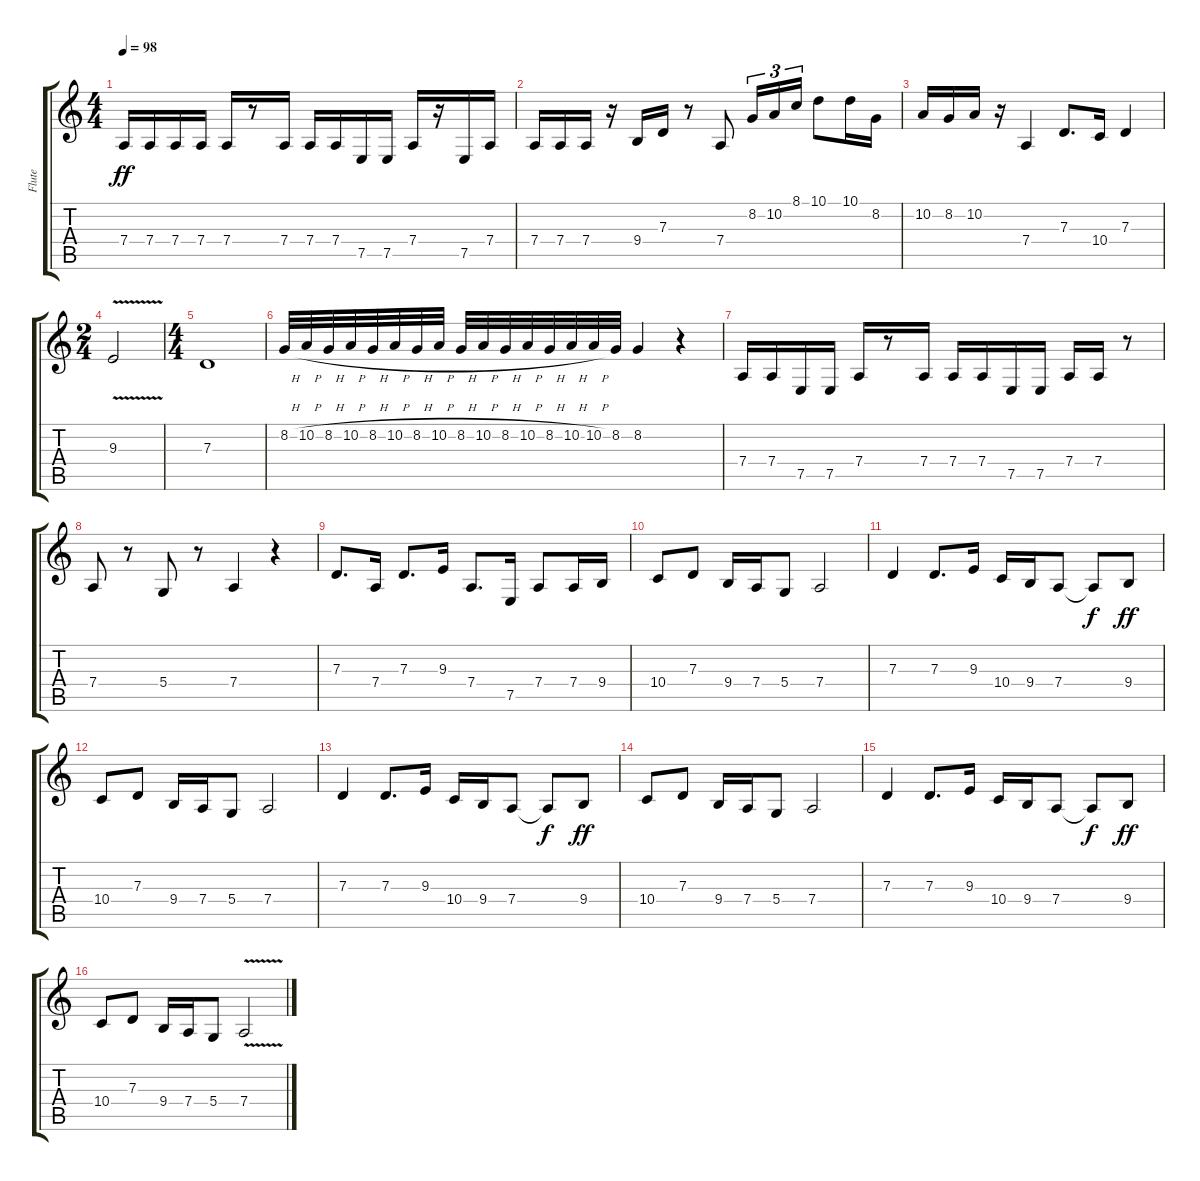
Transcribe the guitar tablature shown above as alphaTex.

\track ("Flute" "Flute") {instrument flute}
\staff {score tabs}
\tuning (E4 B3 G3 D3 A2 E2) {hide}
\ts (4 4)
\tempo 98
\clef g2
\ks c
7.4.16{dy ff} 7.4.16 7.4.16 7.4.16 7.4.16 r.8 7.4.16 7.4.16 7.4.16 7.5.16 7.5.16 7.4.16 r.16 7.5.16 7.4.16 |
7.4.16 7.4.16 7.4.16 r.16 9.4.16 7.3.16 r.8 7.4.8 8.2.16{tu (3 2)} 10.2.16{tu (3 2)} 8.1.16{tu (3 2)} 10.1.8 10.1.16 8.2.16 |
10.2.16 8.2.16 10.2.16 r.16 7.4.4 7.3.8{d} 10.4.16 7.3.4 |
\ts (2 4)
9.3{v}.2 |
\ts (4 4)
7.3.1 |
8.2{h}.32 10.2{h}.32 8.2{h}.32 10.2{h}.32 8.2{h}.32 10.2{h}.32 8.2{h}.32 10.2{h}.32 8.2{h}.32 10.2{h}.32 8.2{h}.32 10.2{h}.32 8.2{h}.32 10.2{h}.32 10.2{h}.32 8.2.32 8.2.4 r.4 |
7.4.16 7.4.16 7.5.16 7.5.16 7.4.16 r.8 7.4.16 7.4.16 7.4.16 7.5.16 7.5.16 7.4.16 7.4.16 r.8 |
7.4.8 r.8 5.4.8 r.8 7.4.4 r.4 |
7.3.8{d} 7.4.16 7.3.8{d} 9.3.16 7.4.8{d} 7.5.16 7.4.8 7.4.16 9.4.16 |
10.4.8 7.3.8 9.4.16 7.4.16 5.4.8 7.4.2 |
7.3.4 7.3.8{d} 9.3.16 10.4.16 9.4.16 7.4.8 7.4{t}.8{dy f} 9.4.8{dy ff} |
10.4.8 7.3.8 9.4.16 7.4.16 5.4.8 7.4.2 |
7.3.4 7.3.8{d} 9.3.16 10.4.16 9.4.16 7.4.8 7.4{t}.8{dy f} 9.4.8{dy ff} |
10.4.8 7.3.8 9.4.16 7.4.16 5.4.8 7.4.2 |
7.3.4 7.3.8{d} 9.3.16 10.4.16 9.4.16 7.4.8 7.4{t}.8{dy f} 9.4.8{dy ff} |
10.4.8 7.3.8 9.4.16 7.4.16 5.4.8 7.4{v}.2
